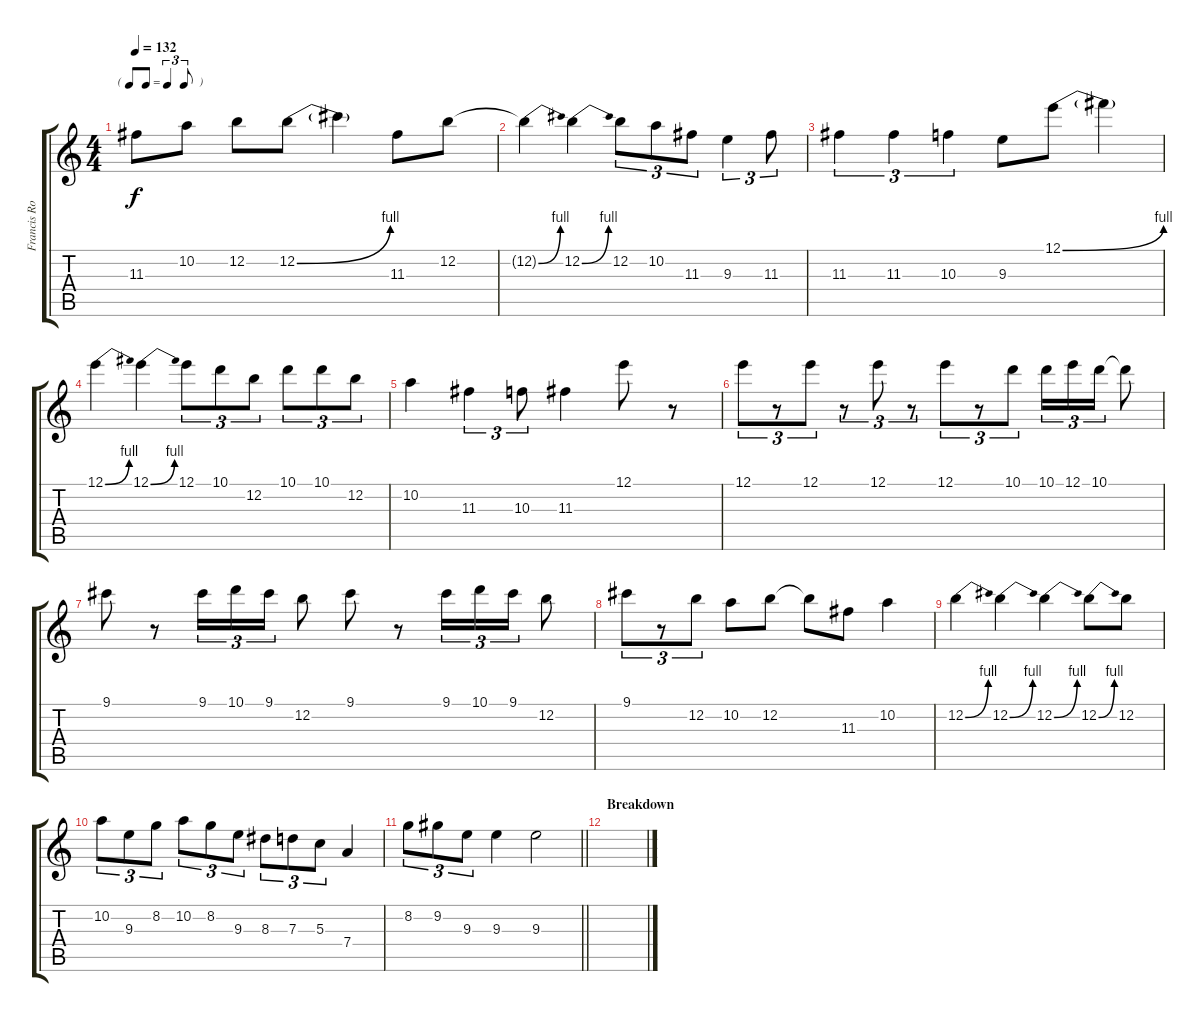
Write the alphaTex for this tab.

\track ("Francis Rossi" "Francis Ro") {instrument overdrivenguitar}
\staff {score tabs}
\tuning (E4 B3 G3 D3 A2 E2) {hide}
\ts (4 4)
\tf triplet8th
\tempo 132
\clef g2
\ks c
11.3.8{dy f} 10.2.8 12.2.8 12.2{be (bend 0 0 60 4)}.8 12.2{t}.4 11.3.8 12.2.8 |
12.2{be (bend 0 0 60 4) t}.4 12.2{be (bend 0 0 60 4)}.4 12.2.8{tu (3 2)} 10.2.8{tu (3 2)} 11.3.8{tu (3 2)} 9.3.4{tu (3 2)} 11.3.8{tu (3 2)} |
11.3.4{tu (3 2)} 11.3.4{tu (3 2)} 10.3.4{tu (3 2)} 9.3.8 12.1{be (bend 0 0 60 4)}.8 12.1{t}.4 |
12.1{be (bend 0 0 60 4)}.4 12.1{be (bend 0 0 60 4)}.4 12.1.8{tu (3 2)} 10.1.8{tu (3 2)} 12.2.8{tu (3 2)} 10.1.8{tu (3 2)} 10.1.8{tu (3 2)} 12.2.8{tu (3 2)} |
10.2.4 11.3.4{tu (3 2)} 10.3.8{tu (3 2)} 11.3.4 12.1.8 r.8 |
12.1.8{tu (3 2)} r.8{tu (3 2)} 12.1.8{tu (3 2)} r.8{tu (3 2)} 12.1.8{tu (3 2)} r.8{tu (3 2)} 12.1.8{tu (3 2)} r.8{tu (3 2)} 10.1.8{tu (3 2)} 10.1.16{tu (3 2)} 12.1.16{tu (3 2)} 10.1.16{tu (3 2)} 10.1{t}.8 |
9.1.8 r.8 9.1.16{tu (3 2)} 10.1.16{tu (3 2)} 9.1.16{tu (3 2)} 12.2.8 9.1.8 r.8 9.1.16{tu (3 2)} 10.1.16{tu (3 2)} 9.1.16{tu (3 2)} 12.2.8 |
9.1.8{tu (3 2)} r.8{tu (3 2)} 12.2.8{tu (3 2)} 10.2.8 12.2.8 12.2{t}.8 11.3.8 10.2.4 |
12.2{be (bend 0 0 60 4)}.4 12.2{be (bend 0 0 60 4)}.4 12.2{be (bend 0 0 60 4)}.4 12.2{be (bend 0 0 60 4)}.8 12.2.8 |
10.2.8{tu (3 2)} 9.3.8{tu (3 2)} 8.2.8{tu (3 2)} 10.2.8{tu (3 2)} 8.2.8{tu (3 2)} 9.3.8{tu (3 2)} 8.3.8{tu (3 2)} 7.3.8{tu (3 2)} 5.3.8{tu (3 2)} 7.4.4 |
\barLineRight lightlight
8.2.8{tu (3 2)} 9.2.8{tu (3 2)} 9.3.8{tu (3 2)} 9.3.4 9.3.2 |
\section ("" "Breakdown")
